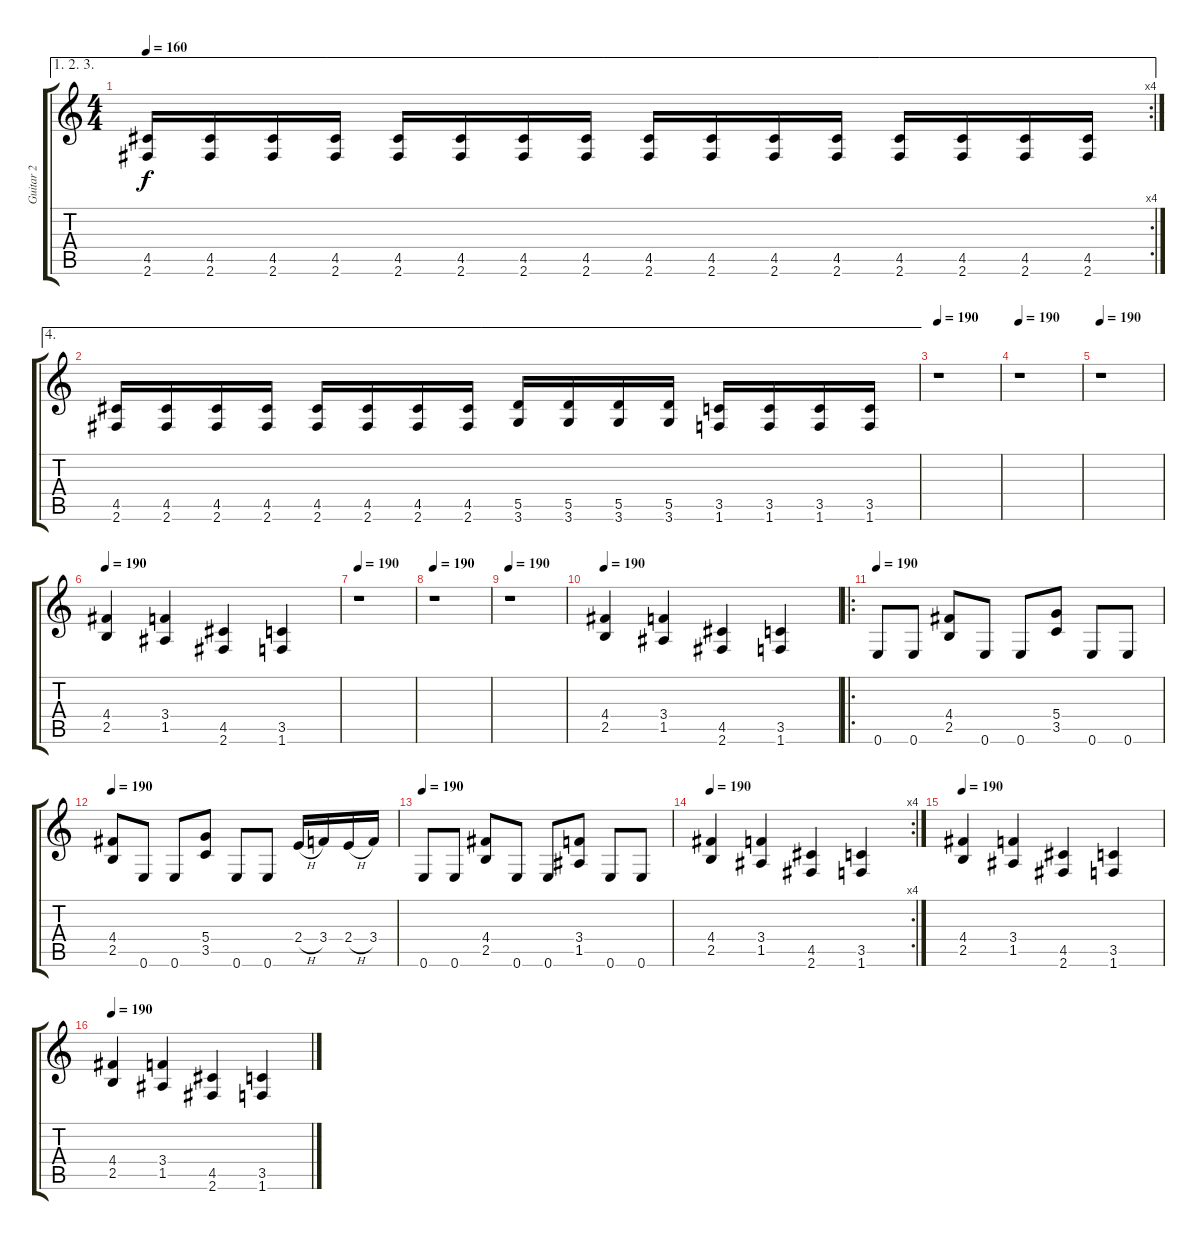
\track ("Guitar 2" "Guitar 2") {instrument distortionguitar}
\staff {score tabs}
\tuning (E4 B3 G3 D3 A2 E2) {hide}
\ae (1 2 3)
\rc 4
\ts (4 4)
\tempo 160
\clef g2
\ks c
(4.5 2.6).16{dy f} (4.5 2.6).16 (4.5 2.6).16 (4.5 2.6).16 (4.5 2.6).16 (4.5 2.6).16 (4.5 2.6).16 (4.5 2.6).16 (4.5 2.6).16 (4.5 2.6).16 (4.5 2.6).16 (4.5 2.6).16 (4.5 2.6).16 (4.5 2.6).16 (4.5 2.6).16 (4.5 2.6).16 |
\ae 4
(4.5 2.6).16 (4.5 2.6).16 (4.5 2.6).16 (4.5 2.6).16 (4.5 2.6).16 (4.5 2.6).16 (4.5 2.6).16 (4.5 2.6).16 (5.5 3.6).16 (5.5 3.6).16 (5.5 3.6).16 (5.5 3.6).16 (3.5 1.6).16 (3.5 1.6).16 (3.5 1.6).16 (3.5 1.6).16 |
\tempo 190
r.1 |
\tempo 190
r.1 |
\tempo 190
r.1 |
\tempo 190
(4.4 2.5).4 (3.4 1.5).4 (4.5 2.6).4 (3.5 1.6).4 |
\tempo 190
r.1 |
\tempo 190
r.1 |
\tempo 190
r.1 |
\tempo 190
(4.4 2.5).4 (3.4 1.5).4 (4.5 2.6).4 (3.5 1.6).4 |
\ro
\tempo 190
0.6.8 0.6.8 (4.4 2.5).8 0.6.8 0.6.8 (5.4 3.5).8 0.6.8 0.6.8 |
\tempo 190
(4.4 2.5).8 0.6.8 0.6.8 (5.4 3.5).8 0.6.8 0.6.8 2.4{h}.16 3.4.16 2.4{h}.16 3.4.16 |
\tempo 190
0.6.8 0.6.8 (4.4 2.5).8 0.6.8 0.6.8 (3.4 1.5).8 0.6.8 0.6.8 |
\rc 4
\tempo 190
(4.4 2.5).4 (3.4 1.5).4 (4.5 2.6).4 (3.5 1.6).4 |
\tempo 190
(4.4 2.5).4 (3.4 1.5).4 (4.5 2.6).4 (3.5 1.6).4 |
\tempo 190
(4.4 2.5).4 (3.4 1.5).4 (4.5 2.6).4 (3.5 1.6).4
